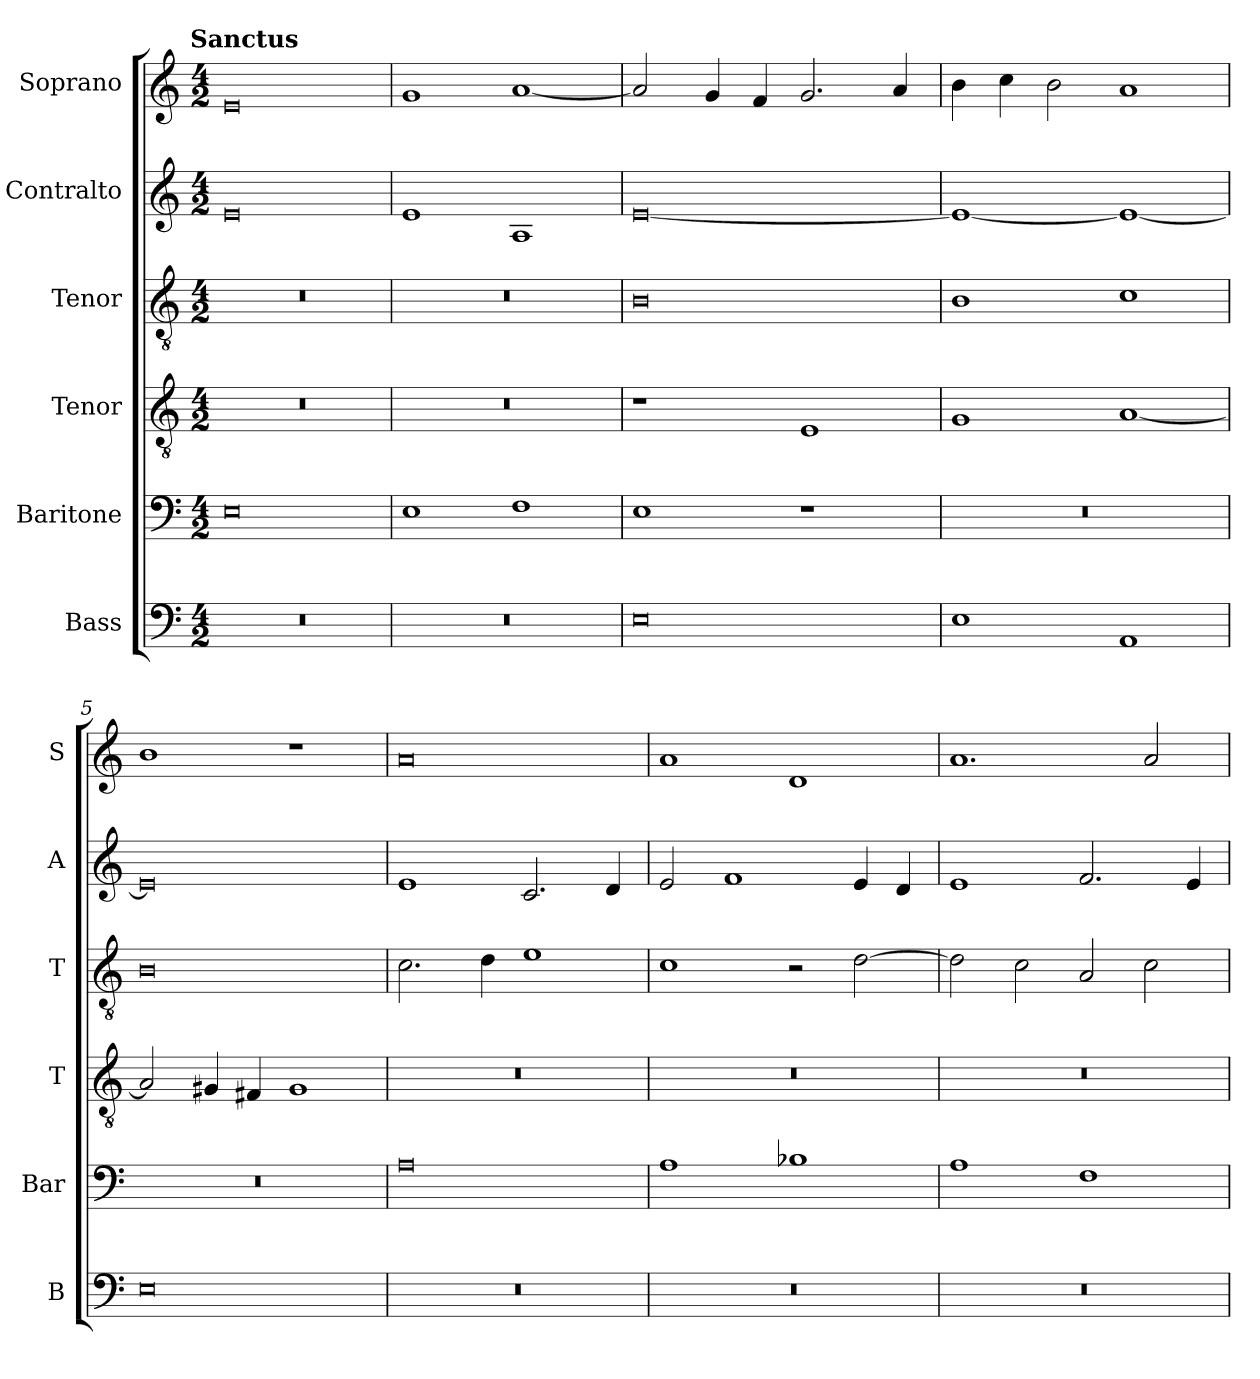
**kern	**kern	**kern	**kern	**kern	**kern
*part6	*part5	*part4	*part3	*part2	*part1
*staff6	*staff5	*staff4	*staff3	*staff2	*staff1
*I"Bass	*I"Baritone	*I"Tenor	*I"Tenor	*I"Contralto	*I"Soprano
*I'B	*I'Bar	*I'T	*I'T	*I'A	*I'S
*clefF4	*clefF4	*clefGv2	*clefGv2	*clefG2	*clefG2
*k[]	*k[]	*k[]	*k[]	*k[]	*k[]
*E:phr	*E:phr	*E:phr	*E:phr	*E:phr	*E:phr
!!LO:TX:omd:t=Sanctus
*M4/2	*M4/2	*M4/2	*M4/2	*M4/2	*M4/2
=1	=1	=1	=1	=1	=1
0r	0E	0r	0r	0e	0e
=2	=2	=2	=2	=2	=2
0r	1E	0r	0r	1e	1g
.	1F	.	.	1A	[1a
=3	=3	=3	=3	=3	=3
0E	1E	1r	0B	[0e	2a]
.	.	.	.	.	4g
.	.	.	.	.	4f
.	1r	1E	.	.	2.g
.	.	.	.	.	4a
=4	=4	=4	=4	=4	=4
1E	0r	1G	1B	1e_	4b
.	.	.	.	.	4cc
.	.	.	.	.	2b
1AA	.	[1A	1c	1e_	1a
=5	=5	=5	=5	=5	=5
0E	0r	2A]	0B	0e]	1b
.	.	4G#X	.	.	.
.	.	4F#X	.	.	.
.	.	1G#	.	.	1r
=6	=6	=6	=6	=6	=6
0r	0A	0r	2.c	1e	0a
.	.	.	4d	.	.
.	.	.	1e	2.c	.
.	.	.	.	4d	.
=7	=7	=7	=7	=7	=7
0r	1A	0r	1c	2e	1a
.	.	.	.	1f	.
.	1B-X	.	2r	.	1d
.	.	.	[2d	4e	.
.	.	.	.	4d	.
=8	=8	=8	=8	=8	=8
0r	1A	0r	2d]	1e	1.a
.	.	.	2c	.	.
.	1F	.	2A	2.f	.
.	.	.	2c	.	2a
.	.	.	.	4e	.
=	=	=	=	=	=
*-	*-	*-	*-	*-	*-
